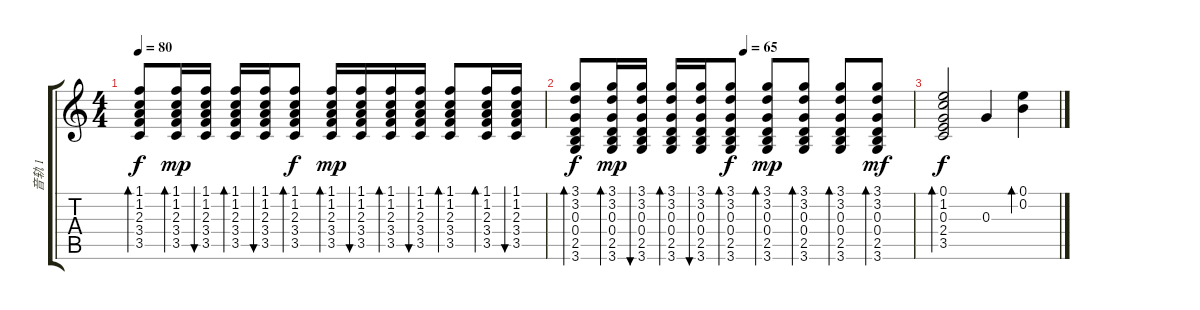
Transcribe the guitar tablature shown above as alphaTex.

\track ("音轨 1" "音轨 1") {instrument acousticguitarsteel}
\staff {score tabs}
\tuning (E4 B3 G3 D3 A2 E2) {hide}
\ts (4 4)
\tempo 80
\clef g2
\ks c
(1.1 1.2 2.3 3.4 3.5).8{bd 30 dy f} (1.1 1.2 2.3 3.4 3.5).16{bd 30 dy mp} (1.1 1.2 2.3 3.4 3.5).16{bu 30} (1.1 1.2 2.3 3.4 3.5).16{bd 30} (1.1 1.2 2.3 3.4 3.5).16{bu 30} (1.1 1.2 2.3 3.4 3.5).8{bd 30 dy f} (1.1 1.2 2.3 3.4 3.5).16{bd 30 dy mp} (1.1 1.2 2.3 3.4 3.5).16{bu 30} (1.1 1.2 2.3 3.4 3.5).16{bd 30} (1.1 1.2 2.3 3.4 3.5).16{bu 30} (1.1 1.2 2.3 3.4 3.5).8{bd 30} (1.1 1.2 2.3 3.4 3.5).16{bd 30} (1.1 1.2 2.3 3.4 3.5).16{bu 30} |
\tempo (65 0.5)
(3.1 3.2 0.3 0.4 2.5 3.6).8{bd 30 dy f} (3.1 3.2 0.3 0.4 2.5 3.6).16{bd 30 dy mp} (3.1 3.2 0.3 0.4 2.5 3.6).16{bu 30} (3.1 3.2 0.3 0.4 2.5 3.6).16{bd 30} (3.1 3.2 0.3 0.4 2.5 3.6).16{bu 30} (3.1 3.2 0.3 0.4 2.5 3.6).8{bd 30 dy f} (3.1 3.2 0.3 0.4 2.5 3.6).8{bd 30 dy mp} (3.1 3.2 0.3 0.4 2.5 3.6).8{bd 30} (3.1 3.2 0.3 0.4 2.5 3.6).8{bd 30} (3.1 3.2 0.3 0.4 2.5 3.6).8{bd 30 dy mf} |
(0.1 1.2 0.3 2.4 3.5).2{bd 240 dy f} 0.3.4 (0.1 0.2).4{bd 120}
